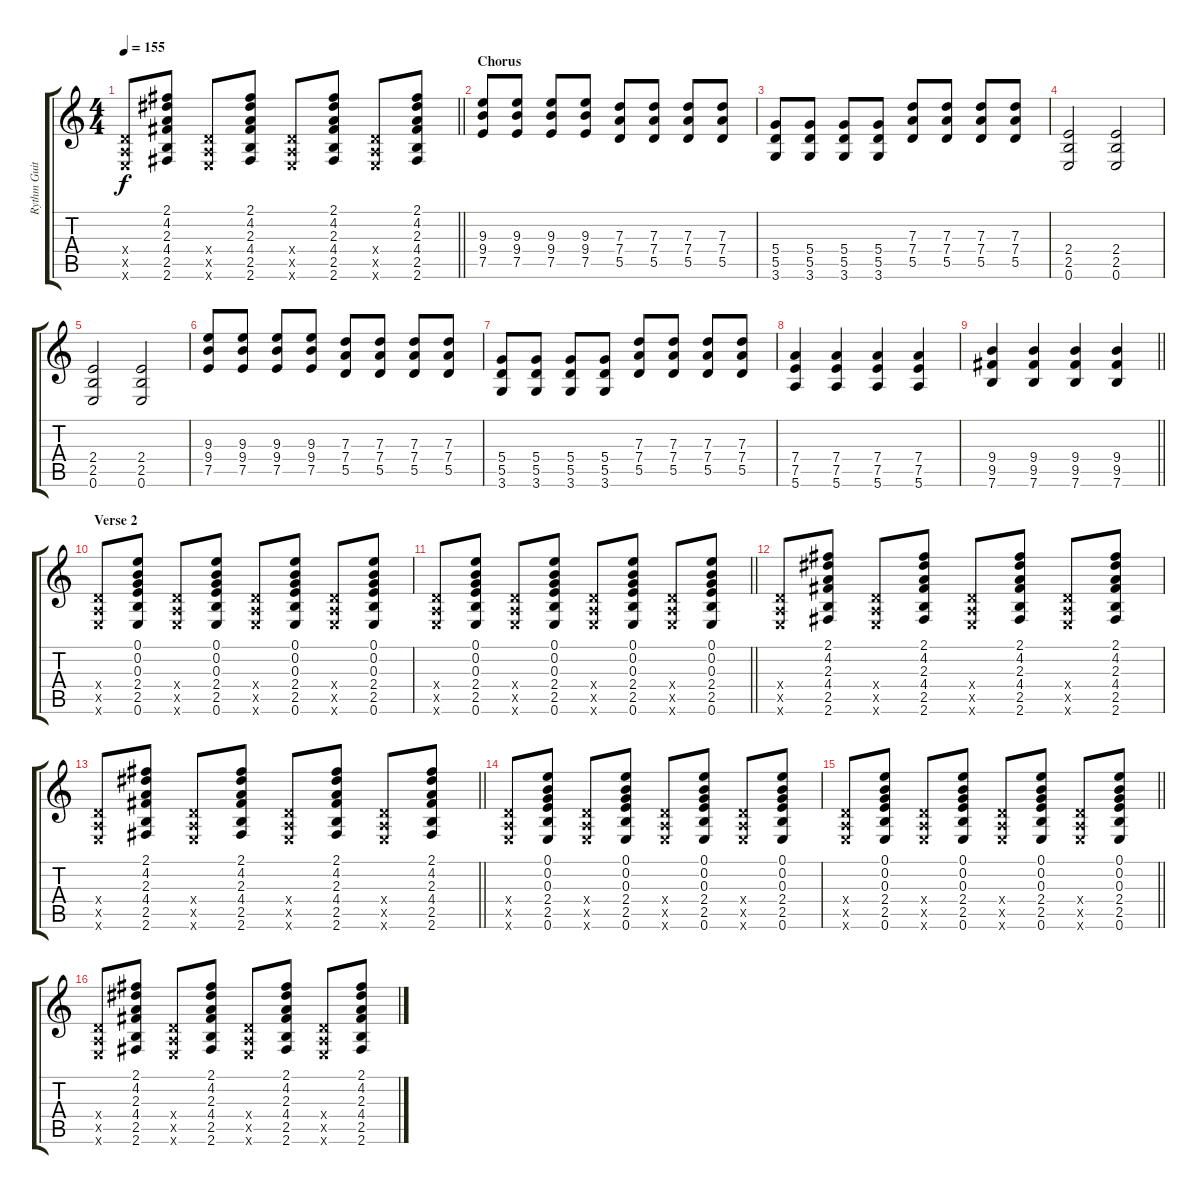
\track ("Rythm Guitar" "Rythm Guit") {instrument electricguitarclean}
\staff {score tabs}
\tuning (E4 B3 G3 D3 A2 E2) {hide}
\ts (4 4)
\tempo 155
\clef g2
\barLineRight lightlight
\ks c
(0.4{x} 0.5{x} 0.6{x}).8{dy f} (2.1 4.2 2.3 4.4 2.5 2.6).8 (0.4{x} 0.5{x} 0.6{x}).8 (2.1 4.2 2.3 4.4 2.5 2.6).8 (0.4{x} 0.5{x} 0.6{x}).8 (2.1 4.2 2.3 4.4 2.5 2.6).8 (0.4{x} 0.5{x} 0.6{x}).8 (2.1 4.2 2.3 4.4 2.5 2.6).8 |
\section ("" "Chorus")
(9.3 9.4 7.5).8 (9.3 9.4 7.5).8 (9.3 9.4 7.5).8 (9.3 9.4 7.5).8 (7.3 7.4 5.5).8 (7.3 7.4 5.5).8 (7.3 7.4 5.5).8 (7.3 7.4 5.5).8 |
(5.4 5.5 3.6).8 (5.4 5.5 3.6).8 (5.4 5.5 3.6).8 (5.4 5.5 3.6).8 (7.3 7.4 5.5).8 (7.3 7.4 5.5).8 (7.3 7.4 5.5).8 (7.3 7.4 5.5).8 |
(2.4 2.5 0.6).2 (2.4 2.5 0.6).2 |
(2.4 2.5 0.6).2 (2.4 2.5 0.6).2 |
(9.3 9.4 7.5).8 (9.3 9.4 7.5).8 (9.3 9.4 7.5).8 (9.3 9.4 7.5).8 (7.3 7.4 5.5).8 (7.3 7.4 5.5).8 (7.3 7.4 5.5).8 (7.3 7.4 5.5).8 |
(5.4 5.5 3.6).8 (5.4 5.5 3.6).8 (5.4 5.5 3.6).8 (5.4 5.5 3.6).8 (7.3 7.4 5.5).8 (7.3 7.4 5.5).8 (7.3 7.4 5.5).8 (7.3 7.4 5.5).8 |
(7.4 7.5 5.6).4 (7.4 7.5 5.6).4 (7.4 7.5 5.6).4 (7.4 7.5 5.6).4 |
\barLineRight lightlight
(9.4 9.5 7.6).4 (9.4 9.5 7.6).4 (9.4 9.5 7.6).4 (9.4 9.5 7.6).4 |
\section ("" "Verse 2")
(0.4{x} 0.5{x} 0.6{x}).8 (0.1 0.2 0.3 2.4 2.5 0.6).8 (0.4{x} 0.5{x} 0.6{x}).8 (0.1 0.2 0.3 2.4 2.5 0.6).8 (0.4{x} 0.5{x} 0.6{x}).8 (0.1 0.2 0.3 2.4 2.5 0.6).8 (0.4{x} 0.5{x} 0.6{x}).8 (0.1 0.2 0.3 2.4 2.5 0.6).8 |
\barLineRight lightlight
(0.4{x} 0.5{x} 0.6{x}).8 (0.1 0.2 0.3 2.4 2.5 0.6).8 (0.4{x} 0.5{x} 0.6{x}).8 (0.1 0.2 0.3 2.4 2.5 0.6).8 (0.4{x} 0.5{x} 0.6{x}).8 (0.1 0.2 0.3 2.4 2.5 0.6).8 (0.4{x} 0.5{x} 0.6{x}).8 (0.1 0.2 0.3 2.4 2.5 0.6).8 |
(0.4{x} 0.5{x} 0.6{x}).8 (2.1 4.2 2.3 4.4 2.5 2.6).8 (0.4{x} 0.5{x} 0.6{x}).8 (2.1 4.2 2.3 4.4 2.5 2.6).8 (0.4{x} 0.5{x} 0.6{x}).8 (2.1 4.2 2.3 4.4 2.5 2.6).8 (0.4{x} 0.5{x} 0.6{x}).8 (2.1 4.2 2.3 4.4 2.5 2.6).8 |
\barLineRight lightlight
(0.4{x} 0.5{x} 0.6{x}).8 (2.1 4.2 2.3 4.4 2.5 2.6).8 (0.4{x} 0.5{x} 0.6{x}).8 (2.1 4.2 2.3 4.4 2.5 2.6).8 (0.4{x} 0.5{x} 0.6{x}).8 (2.1 4.2 2.3 4.4 2.5 2.6).8 (0.4{x} 0.5{x} 0.6{x}).8 (2.1 4.2 2.3 4.4 2.5 2.6).8 |
(0.4{x} 0.5{x} 0.6{x}).8 (0.1 0.2 0.3 2.4 2.5 0.6).8 (0.4{x} 0.5{x} 0.6{x}).8 (0.1 0.2 0.3 2.4 2.5 0.6).8 (0.4{x} 0.5{x} 0.6{x}).8 (0.1 0.2 0.3 2.4 2.5 0.6).8 (0.4{x} 0.5{x} 0.6{x}).8 (0.1 0.2 0.3 2.4 2.5 0.6).8 |
\barLineRight lightlight
(0.4{x} 0.5{x} 0.6{x}).8 (0.1 0.2 0.3 2.4 2.5 0.6).8 (0.4{x} 0.5{x} 0.6{x}).8 (0.1 0.2 0.3 2.4 2.5 0.6).8 (0.4{x} 0.5{x} 0.6{x}).8 (0.1 0.2 0.3 2.4 2.5 0.6).8 (0.4{x} 0.5{x} 0.6{x}).8 (0.1 0.2 0.3 2.4 2.5 0.6).8 |
(0.4{x} 0.5{x} 0.6{x}).8 (2.1 4.2 2.3 4.4 2.5 2.6).8 (0.4{x} 0.5{x} 0.6{x}).8 (2.1 4.2 2.3 4.4 2.5 2.6).8 (0.4{x} 0.5{x} 0.6{x}).8 (2.1 4.2 2.3 4.4 2.5 2.6).8 (0.4{x} 0.5{x} 0.6{x}).8 (2.1 4.2 2.3 4.4 2.5 2.6).8
